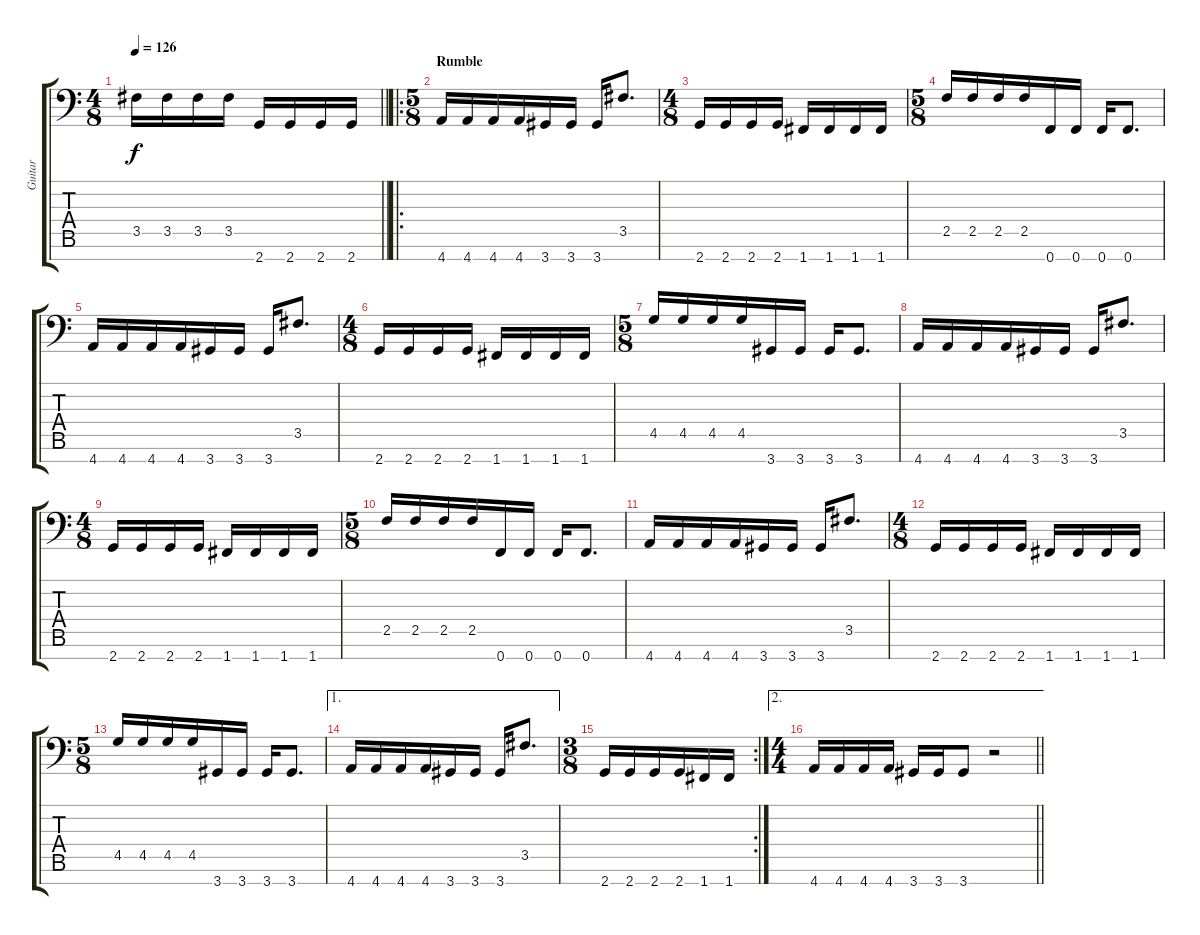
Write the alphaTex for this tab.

\track ("Guitar" "Guitar") {instrument distortionguitar}
\staff {score tabs}
\tuning (Bb3 Gb3 Db3 Ab2 Eb2 Bb1 F1) {hide}
\ts (4 8)
\tempo 126
\clef f4
\barLineRight lightlight
\ks c
3.5.16{dy f} 3.5.16 3.5.16 3.5.16 2.7.16 2.7.16 2.7.16 2.7.16 |
\ro
\ts (5 8)
\section ("" "Rumble")
4.7.16 4.7.16 4.7.16 4.7.16 3.7.16 3.7.16 3.7.16 3.5.8{d} |
\ts (4 8)
2.7.16 2.7.16 2.7.16 2.7.16 1.7.16 1.7.16 1.7.16 1.7.16 |
\ts (5 8)
2.5.16 2.5.16 2.5.16 2.5.16 0.7.16 0.7.16 0.7.16 0.7.8{d} |
4.7.16 4.7.16 4.7.16 4.7.16 3.7.16 3.7.16 3.7.16 3.5.8{d} |
\ts (4 8)
2.7.16 2.7.16 2.7.16 2.7.16 1.7.16 1.7.16 1.7.16 1.7.16 |
\ts (5 8)
4.5.16 4.5.16 4.5.16 4.5.16 3.7.16 3.7.16 3.7.16 3.7.8{d} |
4.7.16 4.7.16 4.7.16 4.7.16 3.7.16 3.7.16 3.7.16 3.5.8{d} |
\ts (4 8)
2.7.16 2.7.16 2.7.16 2.7.16 1.7.16 1.7.16 1.7.16 1.7.16 |
\ts (5 8)
2.5.16 2.5.16 2.5.16 2.5.16 0.7.16 0.7.16 0.7.16 0.7.8{d} |
4.7.16 4.7.16 4.7.16 4.7.16 3.7.16 3.7.16 3.7.16 3.5.8{d} |
\ts (4 8)
2.7.16 2.7.16 2.7.16 2.7.16 1.7.16 1.7.16 1.7.16 1.7.16 |
\ts (5 8)
4.5.16 4.5.16 4.5.16 4.5.16 3.7.16 3.7.16 3.7.16 3.7.8{d} |
\ae 1
4.7.16 4.7.16 4.7.16 4.7.16 3.7.16 3.7.16 3.7.16 3.5.8{d} |
\rc 2
\ts (3 8)
2.7.16 2.7.16 2.7.16 2.7.16 1.7.16 1.7.16 |
\ae 2
\ts (4 4)
\barLineRight lightlight
4.7.16 4.7.16 4.7.16 4.7.16 3.7.16 3.7.16 3.7.8 r.2
